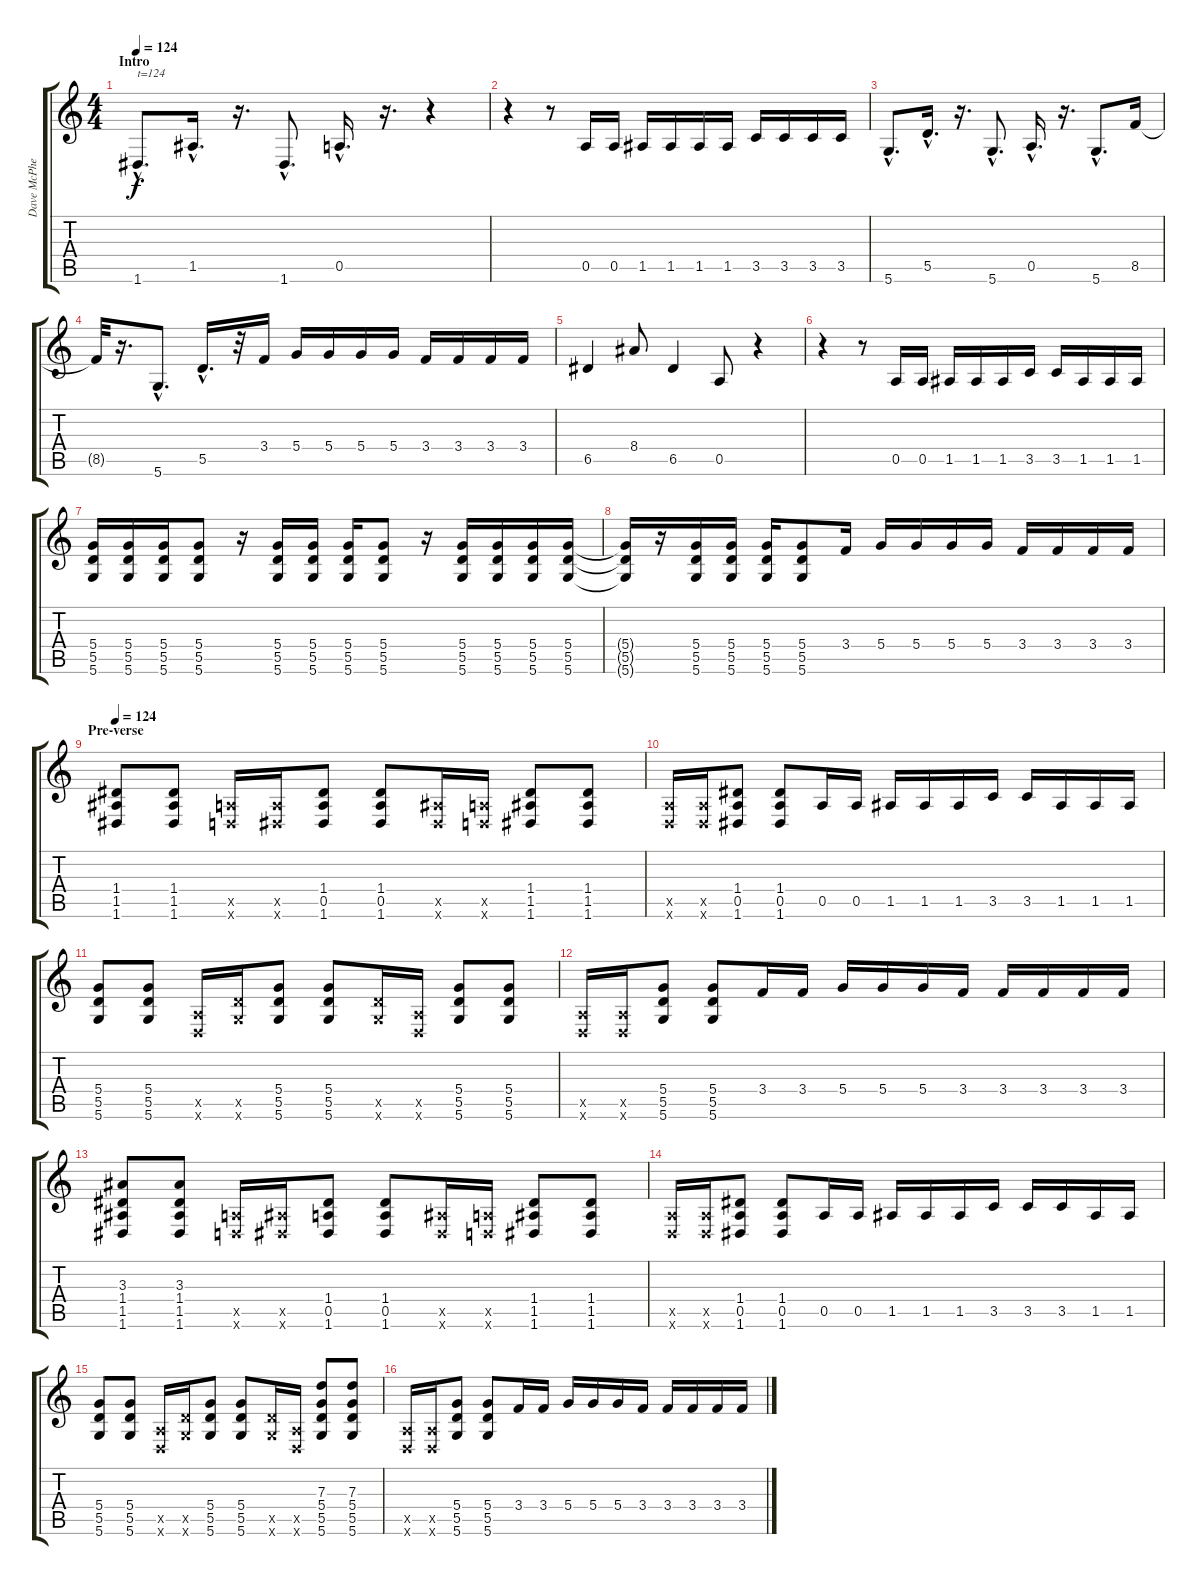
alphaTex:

\track ("Dave McPherson - Guitar" "Dave McPhe") {instrument overdrivenguitar}
\staff {score tabs}
\tuning (E4 B3 G3 D3 A2 D2) {hide}
\ts (4 4)
\section ("" "Intro")
\tempo 124
\clef g2
\ks c
1.6{hac}.8{d txt "t=124" dy f instrument overdrivenguitar} 1.5{hac}.16{d} r.16{d} 1.6{hac}.8{d} 0.5{hac}.16{d} r.16{d} r.4 |
r.4 r.8 0.5.16 0.5.16 1.5.16 1.5.16 1.5.16 1.5.16 3.5.16 3.5.16 3.5.16 3.5.16 |
5.6{hac}.8{d} 5.5{hac}.16{d} r.16{d} 5.6{hac}.8{d} 0.5{hac}.16{d} r.16{d} 5.6{hac}.8{d} 8.5.16 |
8.5{t}.32 r.16{d} 5.6{hac}.8{d} 5.5{hac}.16{d} r.32 3.4.16 5.4.16 5.4.16 5.4.16 5.4.16 3.4.16 3.4.16 3.4.16 3.4.16 |
6.5.4 8.4.8 6.5.4 0.5.8 r.4 |
r.4 r.8 0.5.16 0.5.16 1.5.16 1.5.16 1.5.16 3.5.16 3.5.16 1.5.16 1.5.16 1.5.16 |
(5.4 5.5 5.6).16 (5.4 5.5 5.6).16 (5.4 5.5 5.6).16 (5.4 5.5 5.6).8 r.16 (5.4 5.5 5.6).16 (5.4 5.5 5.6).16 (5.4 5.5 5.6).16 (5.4 5.5 5.6).8 r.16 (5.4 5.5 5.6).16 (5.4 5.5 5.6).16 (5.4 5.5 5.6).16 (5.4 5.5 5.6).16 |
(5.4{t} 5.5{t} 5.6{t}).16 r.16 (5.4 5.5 5.6).16 (5.4 5.5 5.6).16 (5.4 5.5 5.6).16 (5.4 5.5 5.6).8 3.4.16 5.4.16 5.4.16 5.4.16 5.4.16 3.4.16 3.4.16 3.4.16 3.4.16 |
\section ("" "Pre-verse")
\tempo 124
(1.4 1.5 1.6).8 (1.4 1.5 1.6).8 (0.5{x} 0.6{x}).16 (0.5{x} 1.6{x}).16 (1.4 0.5 1.6).8 (1.4 0.5 1.6).8 (1.5{x} 1.6{x}).16 (0.5{x} 0.6{x}).16 (1.4 1.5 1.6).8 (1.4 1.5 1.6).8 |
(0.5{x} 0.6{x}).16 (0.5{x} 0.6{x}).16 (1.4 0.5 1.6).8 (1.4 0.5 1.6).8 0.5.16 0.5.16 1.5.16 1.5.16 1.5.16 3.5.16 3.5.16 1.5.16 1.5.16 1.5.16 |
(5.4 5.5 5.6).8 (5.4 5.5 5.6).8 (0.5{x} 0.6{x}).16 (5.5{x} 5.6{x}).16 (5.4 5.5 5.6).8 (5.4 5.5 5.6).8 (5.5{x} 5.6{x}).16 (0.5{x} 0.6{x}).16 (5.4 5.5 5.6).8 (5.4 5.5 5.6).8 |
(0.5{x} 0.6{x}).16 (0.5{x} 0.6{x}).16 (5.4 5.5 5.6).8 (5.4 5.5 5.6).8 3.4.16 3.4.16 5.4.16 5.4.16 5.4.16 3.4.16 3.4.16 3.4.16 3.4.16 3.4.16 |
(3.3 1.4 1.5 1.6).8 (3.3 1.4 1.5 1.6).8 (0.5{x} 0.6{x}).16 (1.5{x} 1.6{x}).16 (1.4 0.5 1.6).8 (1.4 0.5 1.6).8 (1.5{x} 1.6{x}).16 (0.5{x} 0.6{x}).16 (1.4 1.5 1.6).8 (1.4 1.5 1.6).8 |
(0.5{x} 0.6{x}).16 (0.5{x} 0.6{x}).16 (1.4 0.5 1.6).8 (1.4 0.5 1.6).8 0.5.16 0.5.16 1.5.16 1.5.16 1.5.16 3.5.16 3.5.16 3.5.16 1.5.16 1.5.16 |
(5.4 5.5 5.6).8 (5.4 5.5 5.6).8 (0.5{x} 0.6{x}).16 (5.5{x} 5.6{x}).16 (5.4 5.5 5.6).8 (5.4 5.5 5.6).8 (5.5{x} 5.6{x}).16 (0.5{x} 0.6{x}).16 (7.3 5.4 5.5 5.6).8 (7.3 5.4 5.5 5.6).8 |
(0.5{x} 0.6{x}).16 (0.5{x} 0.6{x}).16 (5.4 5.5 5.6).8 (5.4 5.5 5.6).8 3.4.16 3.4.16 5.4.16 5.4.16 5.4.16 3.4.16 3.4.16 3.4.16 3.4.16 3.4.16
